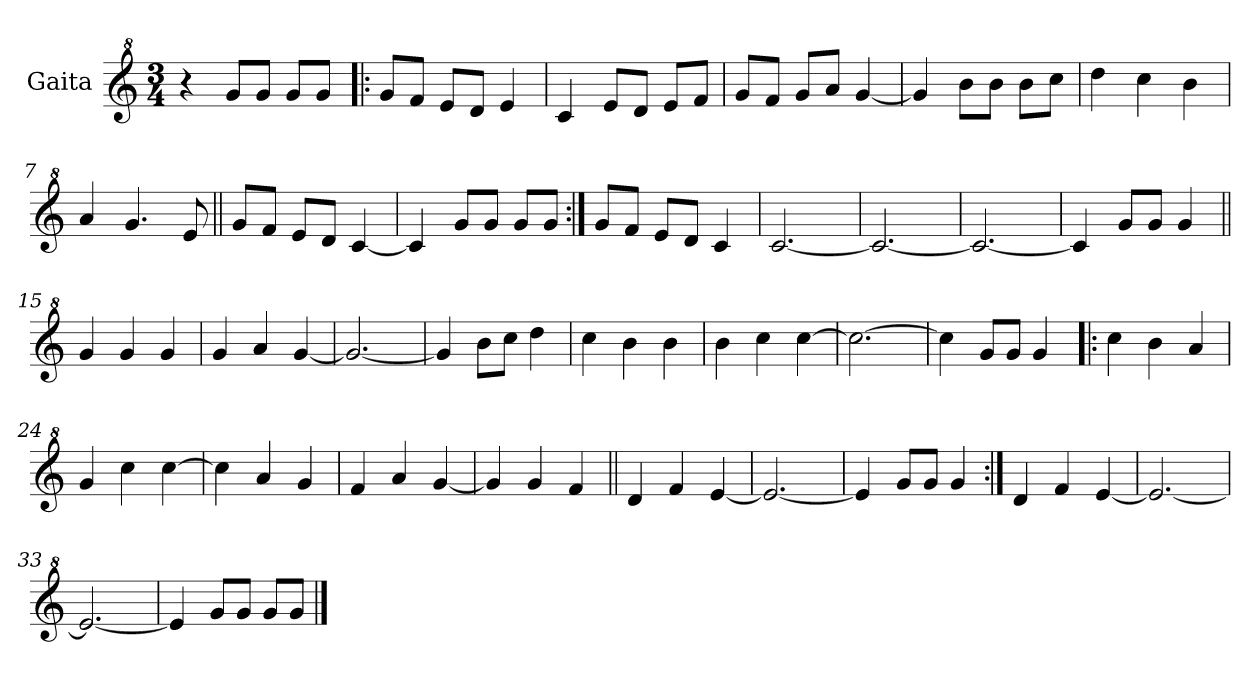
**kern
*part1
*staff1
*I"Gaita
*clefG^2
*k[]
*M3/4
*MM224
=1
4r
8gg/L
8gg/J
8gg/L
8gg/J
=2!|:
8gg/L
8ff/J
8ee/L
8dd/J
4ee/
=3
4cc/
8ee/L
8dd/J
8ee/L
8ff/J
=4
8gg/L
8ff/J
8gg/L
8aa/J
[4gg/
=5
4gg/]
8bb\L
8bb\J
8bb\L
8ccc\J
=6
4ddd\
4ccc\
4bb\
=7
4aa/
4.gg/
8ee/
=8||
8gg/L
8ff/J
8ee/L
8dd/J
[4cc/
!!LO:LB:g=z
=9
4cc/]
8gg/L
8gg/J
8gg/L
8gg/J
=10:|!
8gg/L
8ff/J
8ee/L
8dd/J
4cc/
=11
[2.cc/
=12
2.cc/_
=13
2.cc/_
=14
4cc/]
8gg/L
8gg/J
4gg/
=15||
4gg/
4gg/
4gg/
=16
4gg/
4aa/
[4gg/
=17
2.gg/_
=18
4gg/]
8bb\L
8ccc\J
4ddd\
=19
4ccc\
4bb\
4bb\
=20
4bb\
4ccc\
[4ccc\
!!LO:LB:g=z
=21
2.ccc\_
=22
4ccc\]
8gg/L
8gg/J
4gg/
=23!|:
4ccc\
4bb\
4aa/
=24
4gg/
4ccc\
[4ccc\
=25
4ccc\]
4aa/
4gg/
=26
4ff/
4aa/
[4gg/
=27
4gg/]
4gg/
4ff/
=28||
4dd/
4ff/
[4ee/
=29
2.ee/_
=30
4ee/]
8gg/L
8gg/J
4gg/
=31:|!
4dd/
4ff/
[4ee/
=32
2.ee/_
!!LO:LB:g=z
=33
2.ee/_
=34
4ee/]
8gg/L
8gg/J
8gg/L
8gg/J
==
*-
